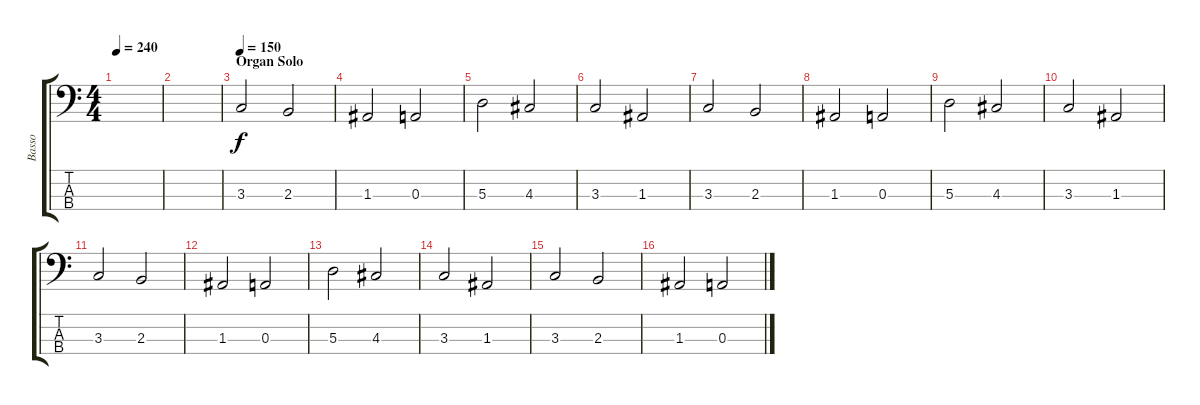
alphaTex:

\track ("Basso" "Basso") {instrument acousticbass}
\staff {score tabs}
\tuning (G2 D2 A1 E1) {hide}
\ts (4 4)
\tempo 240
\clef f4
\ks c
|
|
\section ("" "Organ Solo")
\tempo 150
3.3.2 2.3.2 |
1.3.2 0.3.2 |
5.3.2 4.3.2 |
3.3.2 1.3.2 |
3.3.2 2.3.2 |
1.3.2 0.3.2 |
5.3.2 4.3.2 |
3.3.2 1.3.2 |
3.3.2 2.3.2 |
1.3.2 0.3.2 |
5.3.2 4.3.2 |
3.3.2 1.3.2 |
3.3.2 2.3.2 |
1.3.2 0.3.2
